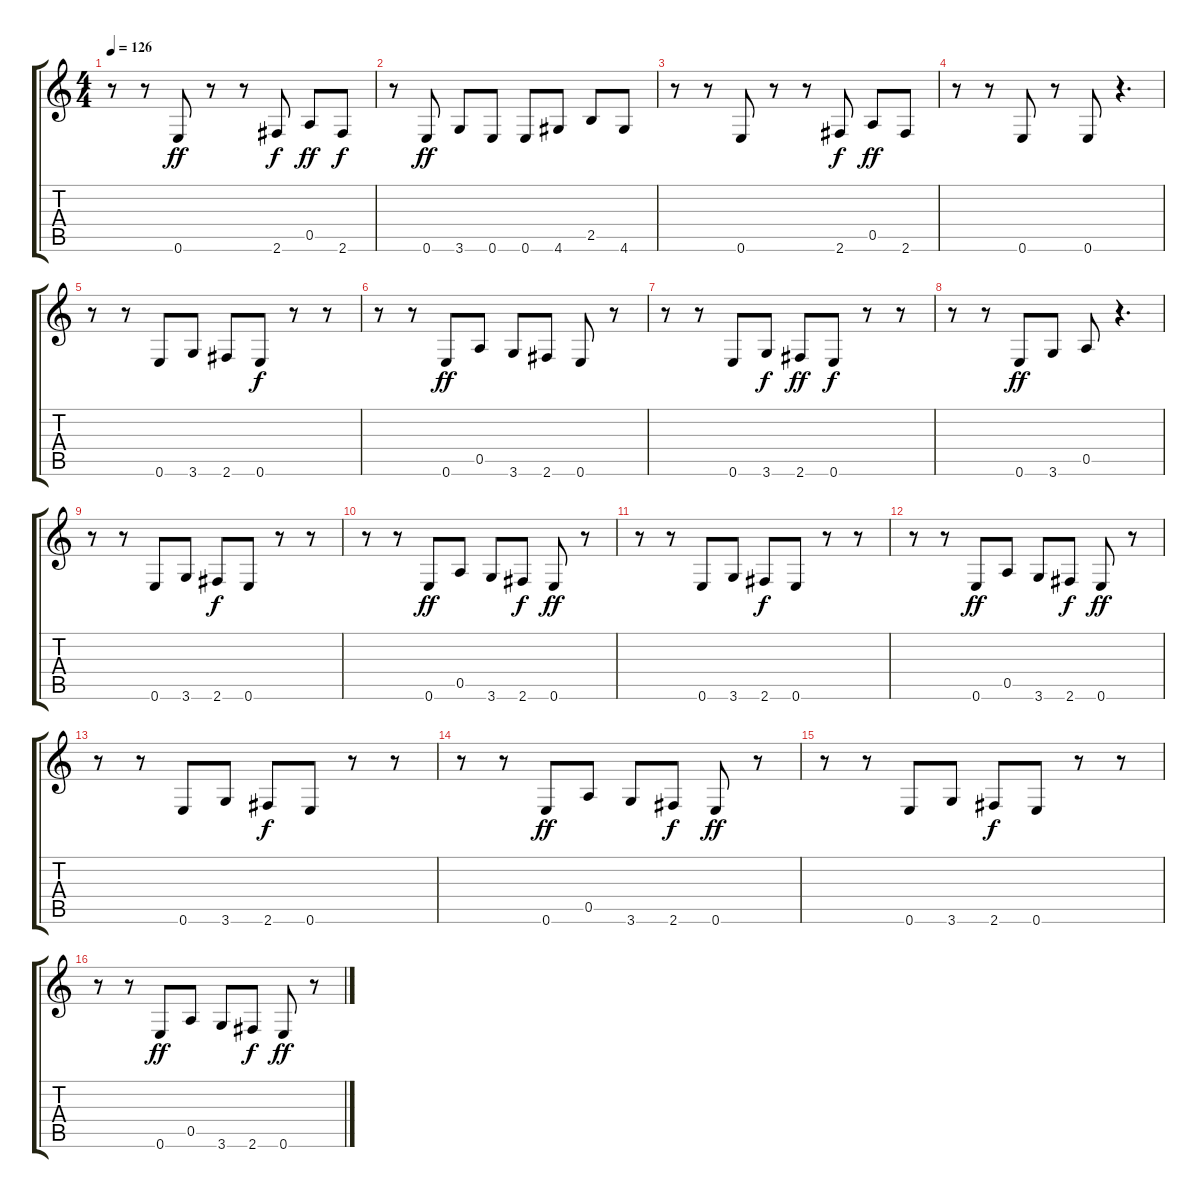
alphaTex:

\track "" {instrument slapbass2}
\staff {score tabs}
\tuning (E4 B3 G3 D3 A2 E2) {hide}
\ts (4 4)
\tempo 126
\clef g2
\ks c
r.8{dy ff} r.8 0.6.8 r.8 r.8 2.6.8{dy f} 0.5.8{dy ff} 2.6.8{dy f} |
r.8 0.6.8{dy ff} 3.6.8 0.6.8 0.6.8 4.6.8 2.5.8 4.6.8 |
r.8 r.8 0.6.8 r.8 r.8 2.6.8{dy f} 0.5.8{dy ff} 2.6.8 |
r.8 r.8 0.6.8 r.8 0.6.8 r.4{d} |
r.8 r.8 0.6.8 3.6.8 2.6.8 0.6.8{dy f} r.8 r.8 |
r.8 r.8 0.6.8{dy ff} 0.5.8 3.6.8 2.6.8 0.6.8 r.8 |
r.8 r.8 0.6.8 3.6.8{dy f} 2.6.8{dy ff} 0.6.8{dy f} r.8 r.8 |
r.8 r.8 0.6.8{dy ff} 3.6.8 0.5.8 r.4{d} |
r.8 r.8 0.6.8 3.6.8 2.6.8{dy f} 0.6.8 r.8 r.8 |
r.8 r.8 0.6.8{dy ff} 0.5.8 3.6.8 2.6.8{dy f} 0.6.8{dy ff} r.8 |
r.8 r.8 0.6.8 3.6.8 2.6.8{dy f} 0.6.8 r.8 r.8 |
r.8 r.8 0.6.8{dy ff} 0.5.8 3.6.8 2.6.8{dy f} 0.6.8{dy ff} r.8 |
r.8 r.8 0.6.8 3.6.8 2.6.8{dy f} 0.6.8 r.8 r.8 |
r.8 r.8 0.6.8{dy ff} 0.5.8 3.6.8 2.6.8{dy f} 0.6.8{dy ff} r.8 |
r.8 r.8 0.6.8 3.6.8 2.6.8{dy f} 0.6.8 r.8 r.8 |
r.8 r.8 0.6.8{dy ff} 0.5.8 3.6.8 2.6.8{dy f} 0.6.8{dy ff} r.8
